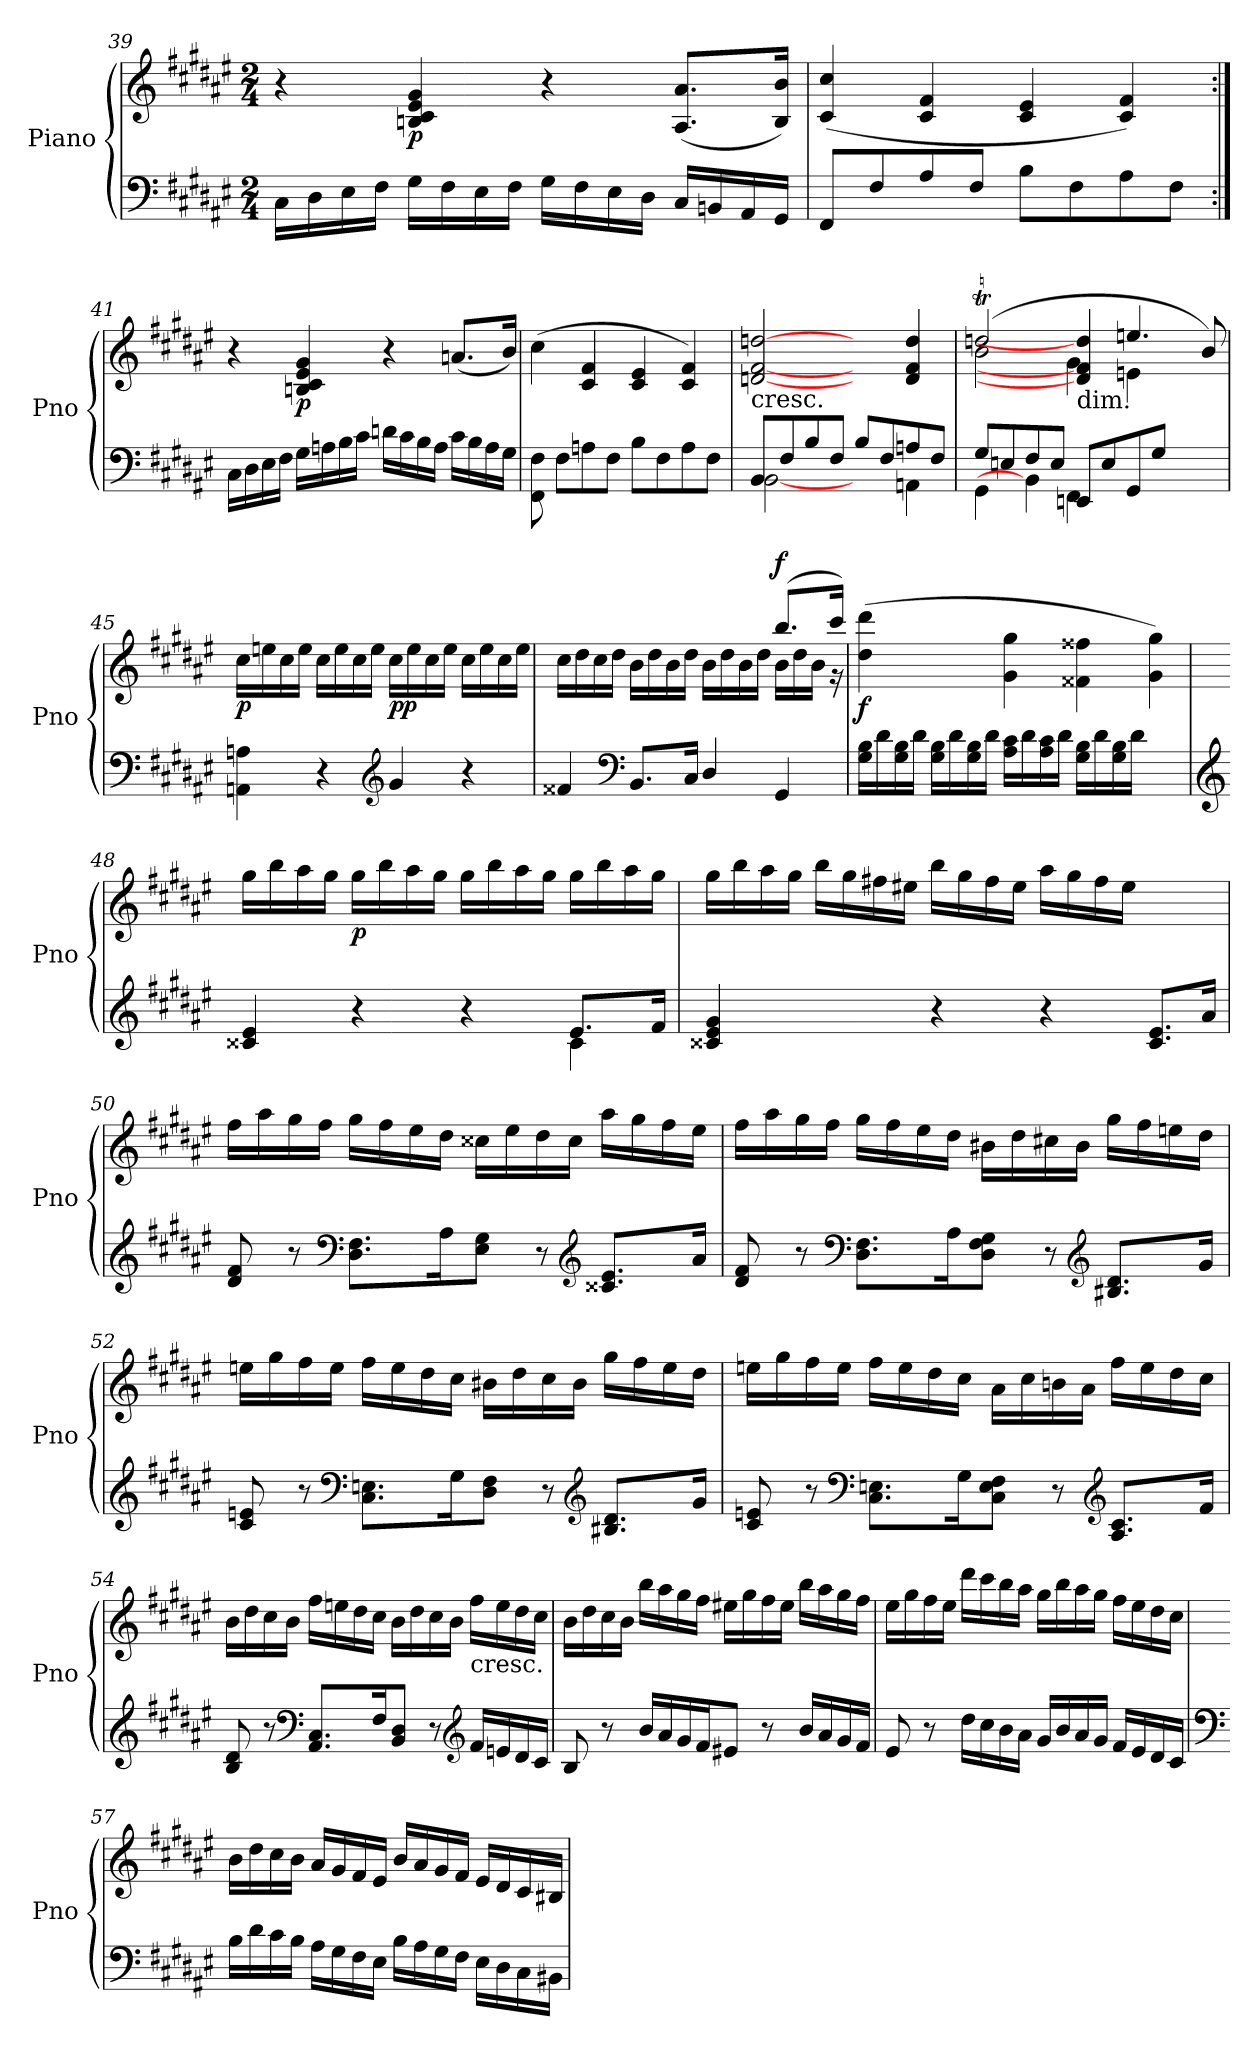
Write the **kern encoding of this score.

**kern	**kern	**dynam
*part1	*part1	*part1
*staff2	*staff1	*staff1/2
*I"Piano	*	*
*I'Pno	*	*
!!LO:LB:g=z
*clefF4	*clefG2	*
*k[f#c#g#d#a#e#]	*k[f#c#g#d#a#e#]	*
*F#:	*F#:	*
*M2/4	*M2/4	*
=39	=39	=39
16C#\LL	4r	.
16D#\	.	.
16E#\	.	.
16F#\JJ	.	.
!	!	!LO:DY:b
16G#\LL	4Bn/ 4c#/ 4e#/ 4g#/	p
16F#\	.	.
16E#\	.	.
16F#\JJ	.	.
16G#\LL	4r	.
16F#\	.	.
16E#\	.	.
16D#\JJ	.	.
16C#/LL	(<8.A#/ 8.a#/L	.
16BBn/	.	.
16AA#/	.	.
16GG#/JJ	16B/ 16b/Jk)	.
=40	=40	=40
8FF#/L	(<4c#/ 4cc#/	.
8F#/	.	.
8A#/	4c#/ 4f#/	.
8F#/J	.	.
8B\L	4c#/ 4e#/	.
8F#\	.	.
8A#\	4c#/ 4f#/)	.
8F#\J	.	.
=41:|!	=41:|!	=41:|!
16C#\LL	4r	.
16D#\	.	.
16E#\	.	.
16F#\JJ	.	.
!	!	!LO:DY:b
16G#\LL	4Bn/ 4c#/ 4e#/ 4g#/	p
16An\	.	.
16B\	.	.
16c#\JJ	.	.
16dn\LL	4r	.
16c#\	.	.
16B\	.	.
16A\JJ	.	.
16c#\LL	(<8.an/L	.
16B\	.	.
16A\	.	.
16G#\JJ	16b/Jk)	.
!!LO:LB:g=z
=42	=42	=42
8FF#\ 8F#\	(>4cc#\	.
8F#\L	.	.
8An\	4c#/ 4f#/	.
8F#\J	.	.
8B\L	4c#/ 4e#/	.
8F#\	.	.
8A\	4c#/ 4f#/)	.
8F#\J	.	.
=43	=43	=43
*^	*	*
!	!	!LO:TX:b:t=cresc.	!
8BB/L	[2BB\	[2dn/ [2f#/ [2ddn/	.
8F#/	.	.	.
8B/	.	.	.
8F#/J	.	.	.
8B/L	4ryy	4ryy	.
8F#/	.	.	.
8An/	4AAn\	4d/ 4f#/ 4dd/	.
8F#/J	.	.	.
=44	=44	=44	=44
*	*	*^	*
8G#/L	4GG#\	(>2ddnT/	2b\	.
8En/	.	.	.	.
8F#/	4BB\]	.	.	.
8E/J	.	.	.	.
!	!	!LO:TX:b:t=dim.	!	!
8EEn/L	4FF#\	4d/] 4f#/] 4dd/]	4g#\	.
8E/	.	.	.	.
8GG#/	2ryy	4.een/	4en\	.
8G#/J	.	.	.	.
4ryy	.	.	4ryy	.
.	.	8b/)	.	.
*v	*v	*	*	*
*	*v	*v	*
!!LO:LB:g=z
=45	=45	=45
!	!	!LO:DY:b
4AAn\ 4An\	16cc#\LL	p
.	16een\	.
.	16cc#\	.
.	16ee\JJ	.
4r	16cc#\LL	.
.	16ee\	.
.	16cc#\	.
.	16ee\JJ	.
*clefG2	*	*
!	!	!LO:DY:b
4g#/	16cc#\LL	pp
.	16ee\	.
.	16cc#\	.
.	16ee\JJ	.
4r	16cc#\LL	.
.	16ee\	.
.	16cc#\	.
.	16ee\JJ	.
=46	=46	=46
*	*^	*
4f##X/	2ryy	16cc#\LL	.
.	.	16dd#\	.
.	.	16cc#\	.
.	.	16dd#\JJ	.
*clefF4	*	*	*
8.BB/L	.	16b\LL	.
.	.	16dd#\	.
.	.	16b\	.
16C#/Jk	.	16dd#\JJ	.
4D#/	4ryy	16b\LL	.
.	.	16dd#\	.
.	.	16b\	.
.	.	16dd#\JJ	.
!	!	!	!LO:DY:a
4GG#/	(>8.bb/L	16b\LL	f
.	.	16dd#\	.
.	.	16b\JJ	.
.	16ccc#/Jk)	16r	.
!!LO:LB:g=z
=47	=47	=47	=47
!	!	!	!LO:DY:b
*	*v	*v	*
16G#\ 16B\LL	(>4dd#\ 4ddd#\	f
16d#\	.	.
16G#\ 16B\	.	.
16d#\JJ	.	.
16G#\ 16B\LL	4ryy	.
16d#\	.	.
16G#\ 16B\	.	.
16d#\JJ	.	.
16A#\ 16c#\LL	4g#\ 4gg#\	.
16d#\	.	.
16A#\ 16c#\	.	.
16d#\JJ	.	.
16G#\ 16B\LL	4f##X\ 4ff##X\	.
16d#\	.	.
16G#\ 16B\	.	.
16d#\JJ	.	.
4ryy	4g#\ 4gg#\)	.
=48	=48	=48
*clefG2	*	*
*^	*	*
4c##X/ 4e#/	2ryy	16gg#\LL	.
.	.	16bb\	.
.	.	16aa#\	.
.	.	16gg#\JJ	.
!	!	!	!LO:DY:b
4r	.	16gg#\LL	p
.	.	16bb\	.
.	.	16aa#\	.
.	.	16gg#\JJ	.
4r	4ryy	16gg#\LL	.
.	.	16bb\	.
.	.	16aa#\	.
.	.	16gg#\JJ	.
8.e#/L	4c##\	16gg#\LL	.
.	.	16bb\	.
.	.	16aa#\	.
16f#/Jk	.	16gg#\JJ	.
*v	*v	*	*
!!LO:LB:g=z
=49	=49	=49
4c##X/ 4e#/ 4g#/	16gg#\LL	.
.	16bb\	.
.	16aa#\	.
.	16gg#\JJ	.
4ryy	16bb\LL	.
.	16gg#\	.
.	16ff#X\	.
.	16ee#X\JJ	.
4r	16bb\LL	.
.	16gg#\	.
.	16ff#\	.
.	16ee#\JJ	.
4r	16aa#\LL	.
.	16gg#\	.
.	16ff#\	.
.	16ee#\JJ	.
8.c##/ 8.e#/L	4ryy	.
16a#/Jk	.	.
=50	=50	=50
8d#/ 8f#/	16ff#\LL	.
.	16aa#\	.
8r	16gg#\	.
.	16ff#\JJ	.
*clefF4	*	*
8.D#\ 8.F#\L	16gg#\LL	.
.	16ff#\	.
.	16ee#\	.
16A#\K	16dd#\JJ	.
8E#\ 8G#\J	16cc##X\LL	.
.	16ee#\	.
8r	16dd#\	.
.	16cc##\JJ	.
*clefG2	*	*
8.c##X/ 8.e#/L	16aa#\LL	.
.	16gg#\	.
.	16ff#\	.
16a#/Jk	16ee#\JJ	.
!!LO:PB:g=z
=51	=51	=51
8d#/ 8f#/	16ff#\LL	.
.	16aa#\	.
8r	16gg#\	.
.	16ff#\JJ	.
*clefF4	*	*
8.D#\ 8.F#\L	16gg#\LL	.
.	16ff#\	.
.	16ee#\	.
16A#\K	16dd#\JJ	.
8D#\ 8F#\ 8G#\J	16b#X\LL	.
.	16dd#\	.
8r	16cc#X\	.
.	16b#\JJ	.
*clefG2	*	*
8.B#X/ 8.d#/L	16gg#\LL	.
.	16ff#\	.
.	16een\	.
16g#/Jk	16dd#\JJ	.
=52	=52	=52
8c#/ 8en/	16een\LL	.
.	16gg#\	.
8r	16ff#\	.
.	16ee\JJ	.
*clefF4	*	*
8.C#\ 8.En\L	16ff#\LL	.
.	16ee\	.
.	16dd#\	.
16G#\K	16cc#\JJ	.
8D#\ 8F#\J	16b#X\LL	.
.	16dd#\	.
8r	16cc#\	.
.	16b#\JJ	.
*clefG2	*	*
8.B#X/ 8.d#/L	16gg#\LL	.
.	16ff#\	.
.	16ee\	.
16g#/Jk	16dd#\JJ	.
!!LO:LB:g=z
=53	=53	=53
8c#/ 8en/	16een\LL	.
.	16gg#\	.
8r	16ff#\	.
.	16ee\JJ	.
*clefF4	*	*
8.C#\ 8.En\L	16ff#\LL	.
.	16ee\	.
.	16dd#\	.
16G#\K	16cc#\JJ	.
8C#\ 8E\ 8F#\J	16a#\LL	.
.	16cc#\	.
8r	16bn\	.
.	16a#\JJ	.
*clefG2	*	*
8.A#/ 8.c#/L	16ff#\LL	.
.	16ee\	.
.	16dd#\	.
16f#/Jk	16cc#\JJ	.
=54	=54	=54
8B/ 8d#/	16b\LL	.
.	16dd#\	.
8r	16cc#\	.
.	16b\JJ	.
*clefF4	*	*
8.AA#/ 8.C#/L	16ff#\LL	.
.	16een\	.
.	16dd#\	.
16F#/K	16cc#\JJ	.
8BB/ 8D#/J	16b\LL	.
.	16dd#\	.
8r	16cc#\	.
.	16b\JJ	.
*clefG2	*	*
!	!LO:TX:b:t=cresc.	!
16f#/LL	16ff#\LL	.
16en/	16ee\	.
16d#/	16dd#\	.
16c#/JJ	16cc#\JJ	.
!!LO:LB:g=z
=55	=55	=55
8B/	16b\LL	.
.	16dd#\	.
8r	16cc#\	.
.	16b\JJ	.
16b/LL	16bb\LL	.
16a#/	16aa#\	.
16g#/	16gg#\	.
16f#/J	16ff#\JJ	.
8e#X/J	16ee#X\LL	.
.	16gg#\	.
8r	16ff#\	.
.	16ee#\JJ	.
16b/LL	16bb\LL	.
16a#/	16aa#\	.
16g#/	16gg#\	.
16f#/JJ	16ff#\JJ	.
=56	=56	=56
8e#/	16ee#\LL	.
.	16gg#\	.
8r	16ff#\	.
.	16ee#\JJ	.
16dd#\LL	16ddd#\LL	.
16cc#\	16ccc#\	.
16b\	16bb\	.
16a#\JJ	16aa#\JJ	.
16g#/LL	16gg#\LL	.
16b/	16bb\	.
16a#/	16aa#\	.
16g#/JJ	16gg#\JJ	.
16f#/LL	16ff#\LL	.
16e#/	16ee#\	.
16d#/	16dd#\	.
16c#/JJ	16cc#\JJ	.
!!LO:LB:g=z
=57	=57	=57
*clefF4	*	*
16B\LL	16b\LL	.
16d#\	16dd#\	.
16c#\	16cc#\	.
16B\JJ	16b\JJ	.
16A#\LL	16a#/LL	.
16G#\	16g#/	.
16F#\	16f#/	.
16E#\JJ	16e#/JJ	.
16B\LL	16b/LL	.
16A#\	16a#/	.
16G#\	16g#/	.
16F#\JJ	16f#/JJ	.
16E#\LL	16e#/LL	.
16D#\	16d#/	.
16C#\	16c#/	.
16BB#X\JJ	16B#X/JJ	.
=	=	=
*-	*-	*-
